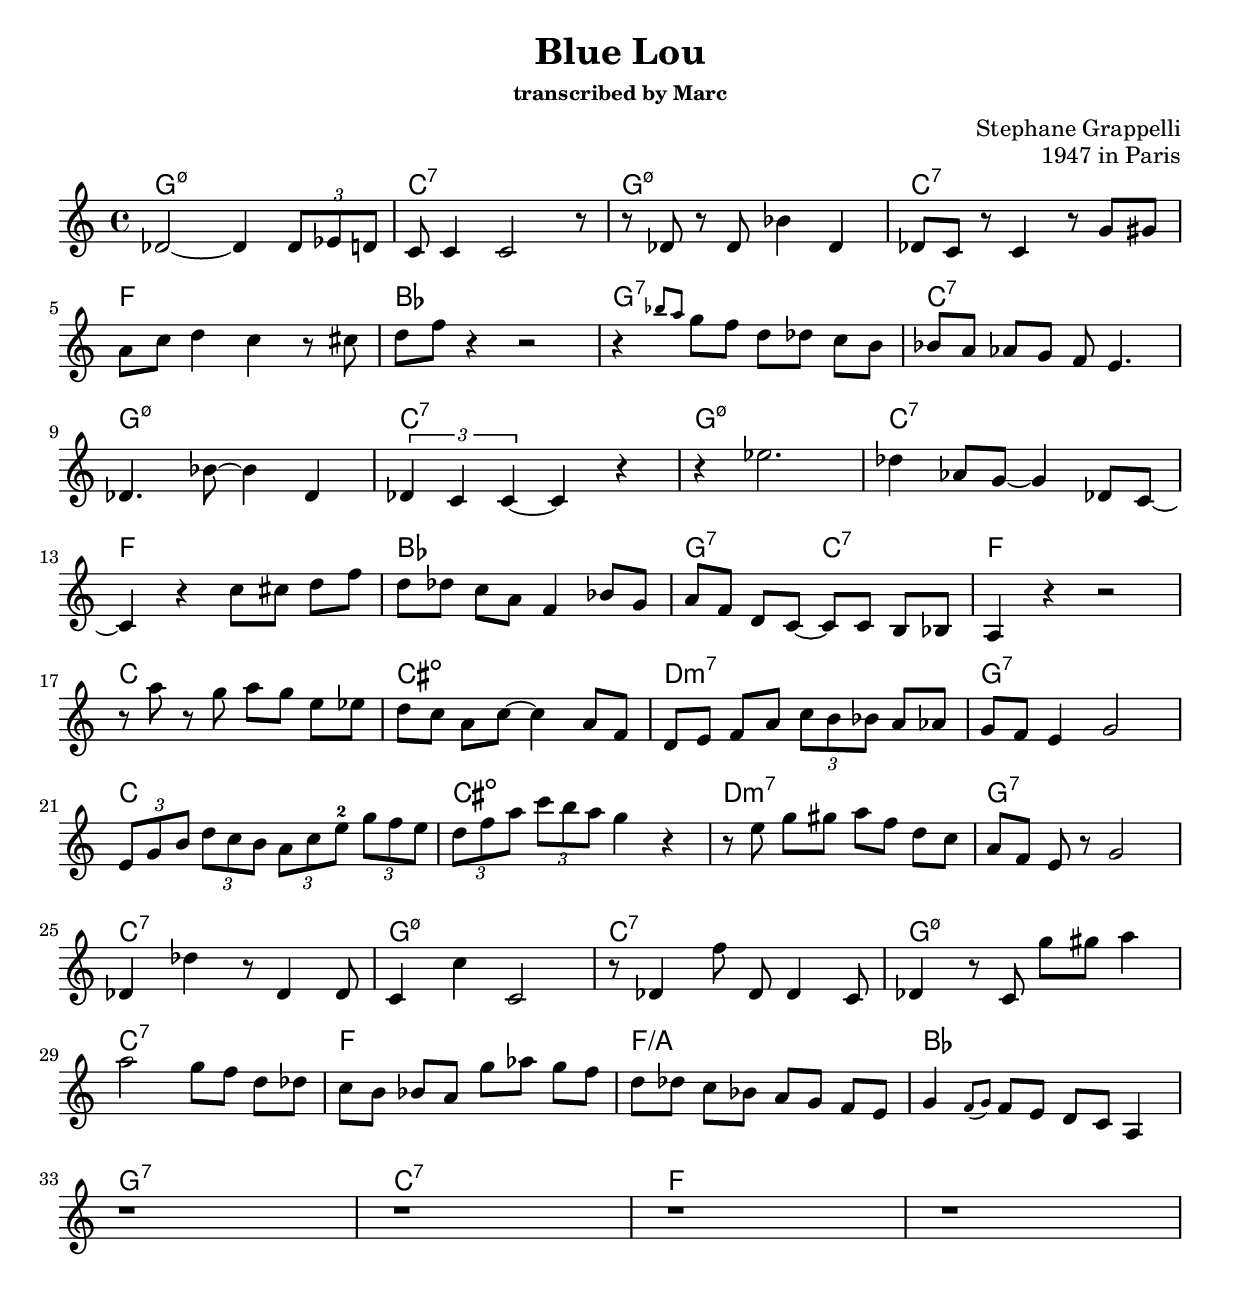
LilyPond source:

\version "2.24.0"
\language "english"

%==========================================================
%  twoByTwoBeaming
%
%  This snippet sets a custom beaming pattern in common time
%  (e.g., 2/4, 3/4, 4/4) so that eighth notes are grouped
%  in pairs instead of default larger groups.
%
%  Result:
%    ♪♪ ♪♪ ♪♪ instead of ♪♪♪♪ ♪♪♪♪
%
%  How it works:
%    (1 . 8) → One beat = quarter note; smallest note = eighth note
%    (2 2 2 2) → Beam eighth notes in groups of 2
%
%  This produces more consistent and readable beams in certain
%  rhythmic contexts, especially in early music.
%
%  Usage:
%    Add this to your layout block:
%
%      \context {
%        \Voice
%        \twoByTwoBeaming
%      }
%
%==========================================================

twoByTwoBeaming = {
  % Each entry maps a beat-unit/subdivision combination to a beaming pattern

  % Macro to beam eighth notes two by two in any quarter-note meter (e.g., 2/4, 3/4, 4/4)
  % (1 . 8): one quarter-note beat, with beams applied at eighth-note level
  %        : (beat-unit . smallest-note-value):
  %        : ( 1 = quarter note beat (used in 2/4, 3/4, 4/4, etc.)
  %        : ( 8 = eighth notes are the level of beaming we're targeting
  %  .     : Separator between the key and its value

  % (2 2 2 2): group eighth notes into 2-note beams
  %          : Beaming pattern: group eighth notes into groups of 2
  %          : In 3/4: gives ♪♪ ♪♪ ♪♪
  %          : In 4/4: gives ♪♪ ♪♪ ♪♪ ♪♪

  \set beamExceptions = #'(
                            (end .
                                 (
                                   ((1 . 8) . (2 2 2 2))
                                   )
                                 )
                            )
}

\version "2.24.0"
%=============================================
%   created by MuseScore Version: 1.3
%          September 28, 2014
%=============================================
%% http://lsr.di.unimi.it/LSR/Item?id=838

%LSR completed by P.P.Schneider on Feb. 2014 for v2.18

#(define ((bars-per-line-engraver bar-list) context)
  (let* ((working-copy bar-list)
         (total (1+ (car working-copy))))
    `((acknowledgers
       (paper-column-interface
        . ,(lambda (engraver grob source-engraver)
             (let ((internal-bar (ly:context-property context 'internalBarNumber)))
               (if (and (pair? working-copy)
                        (= (remainder internal-bar total) 0)
                        (eq? #t (ly:grob-property grob 'non-musical)))
                   (begin
                     (set! (ly:grob-property grob 'line-break-permission) 'force)
                     (if (null? (cdr working-copy))
                         (set! working-copy bar-list)
                         (begin
                           (set! working-copy (cdr working-copy))))
                           (set! total (+ total (car working-copy))))))))))))


\header {
  title = "Blue Lou"
  subtitle = \markup \small "transcribed by Marc"
  composer = "Stephane Grappelli"
  opus = "1947 in Paris"
  % Stephane Grappelli 26.03.1947
}

chordNames = \chordmode {
  g1:m7.5-  c:7    g:m7.5-  c:7
  f1        bf     g:7      c:7

  g:m7.5-   c:7    g:m7.5-  c:7
  f         bf     g2:7  c2:7  f1

  c         cs:dim d:m7    g:7
  c         cs:dim d:m7 g:7 c:7

  g:m7.5-   c:7    g:m7.5-  c:7
  f         f/a    bf       g:7  c:7  f
}


melody = \relative c' {

  df2 ~ df4 \tuplet 3/2 { df8 ef d}
  c8 c4 c2 r8
  r8 df r df bf'4 df,
  df8   c8 r  c4 r8 g'8 gs
  a8 c d4 c r8 cs
  d f r4 r2
  r4 \grace {bf8 a} g8 f d df c b bf a af g f e4.

  df bf'8 ~ bf4 df, \tuplet 3/2 {df4 c c~} c4 r4
  r4 ef'2. df4 af8 g ~ g4 df8  c ~
  c4 r4 c'8 cs d f d df! c a f4 bf8 g
  a f d c ~ c c b bf a4 r4 r2

  r8 a''8 r g a g e ef d c a c ~ c4 a8 f

  d e f a \tuplet 3/2 {c8 b bf} a af g f e4 g2
  %%
  \tuplet 3/2 { e8 g b}   \tuplet 3/2 { d c b }
  \tuplet 3/2 { a c e-2}  \tuplet 3/2 { g f e}
  \tuplet 3/2 { d f a}    \tuplet 3/2 { c b a} g4 r4

  r8 e8 g gs a f d c a f e r8 g2
  df4 df'  r8 df,4 df8 c  4  c' c,2
  r8 df 4 f'8 df,8  df4 c8 df4 r8 c

  g'' gs
  a4 a2 g8 f d df c b bf a
  g' af g f d df c bf
  a g f e
  g4 \grace {f8( g)} f8 e d c a4 
  r1 r1 r1 r1


}

\score {
  <<
    \new ChordNames \chordNames
    \new Staff \melody
  >>
  \layout {
    indent=0
    \context {
      \Voice
      \twoByTwoBeaming
    }
    \context {
      \Score
      %use the line below to insist on your layout
      %\override NonMusicalPaperColumn.line-break-permission = ##f
      \consists #(bars-per-line-engraver '(4 ))
    }
  }
  \midi { }
}


%{
convert-ly (GNU LilyPond) 2.24.4  convert-ly: Processing `'...
Applying conversion: 2.19.24, 2.19.28, 2.19.29, 2.19.32, 2.19.39,
2.19.40, 2.19.46, 2.19.49, 2.20.0, 2.21.0, 2.21.2, 2.22.0, 2.23.1,
2.23.2, 2.23.3, 2.23.4, 2.23.5, 2.23.6, 2.23.7, 2.23.8, 2.23.9,
2.23.10, 2.23.11, 2.23.12, 2.23.13, 2.23.14, 2.24.0
%}
